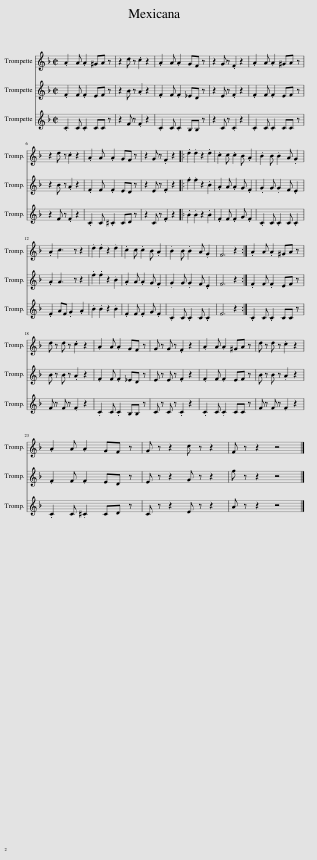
X:1
%%score 1 2 3
L:1/8
M:2/2
I:linebreak $
K:none
V:1 treble transpose=-2
V:2 treble transpose=-2
V:3 treble transpose=-2
V:1
[K:F] .A2 A .A2 ^GA z | z2 d z .c2 z2 | .A2 A .A2 GF z | z2 G z .F2 z2 | .A2 A .A2 ^GA z |$ %5
 z2 d z .c2 z2 | .A2 A .A2 GF z | z2 G z .F2 z2 |: .d2 .d2 z2 .d2 | .c2 c .c2 B .A2 | %10
 .B2 B .B2 A .G2 |$ .A2 c3 z z2 | .d2 .d2 z2 .d2 | .c2 c .c2 B .A2 | .B2 B .B2 A .G2 | %15
 F6 z2 :| .A2 A .A2 ^GA z |$ d z d z .c2 z2 | .A2 A .A2 GF z | G z G z .F2 z2 | %20
 .A2 A .A2 ^GA z | d z d z .c2 z2 |$ .A2 A .A2 GF z | G z z2 c z z2 | F z z2 z4 |] %25
V:2
[K:F] .F2 F .F2 EF z | z2 B z .A2 z2 | .F2 F .F2 _ED z | z2 E z .F2 z2 | .F2 F .F2 EF z |$ %5
 z2 B z .A2 z2 | .F2 F .F2 ED z | z2 E z .F2 z2 |: .f2 .f2 z2 .B2 | .A2 A .A2 G .F2 | %10
 .G2 G .G2 F .E2 |$ .A2 A3 z z2 | .f2 .f2 z2 .B2 | .A2 A .A2 G .F2 | .G2 G .G2 F .E2 | %15
 F6 z2 :| .F2 F .F2 EF z |$ B z B z .A2 z2 | .F2 F .F2 _ED z | E z E z .F2 z2 | %20
 .F2 F .F2 EF z | B z B z .A2 z2 |$ .F2 F .F2 ED z | E z z2 G z z2 | f z z2 z4 |] %25
V:3
[K:F] .C2 C .C2 CC z | z2 F z .F2 z2 | .C2 C .C2 B,B, z | z2 C z .C2 z2 | .C2 C .C2 CC z |$ %5
 z2 F z .F2 z2 | .C2 C .^C2 CD z | z2 C z .F2 z2 |: .B2 .B2 z2 .B2 | .F2 F .F2 G .F2 | %10
 .C2 C .C2 C .C2 |$ .F2 AF .G2 .A2 | .B2 .B2 z2 .B2 | .F2 F .F2 G .F2 | .C2 C .C2 C .C2 | %15
 F6 z2 :| .C2 C .C2 CC z |$ F z F z .F2 z2 | .C2 C .C2 B,B, z | C z C z .C2 z2 | %20
 .C2 C .C2 CC z | F z F z .F2 z2 |$ .C2 C .^C2 CD z | C z z2 E z z2 | A z z2 z4 |] %25
